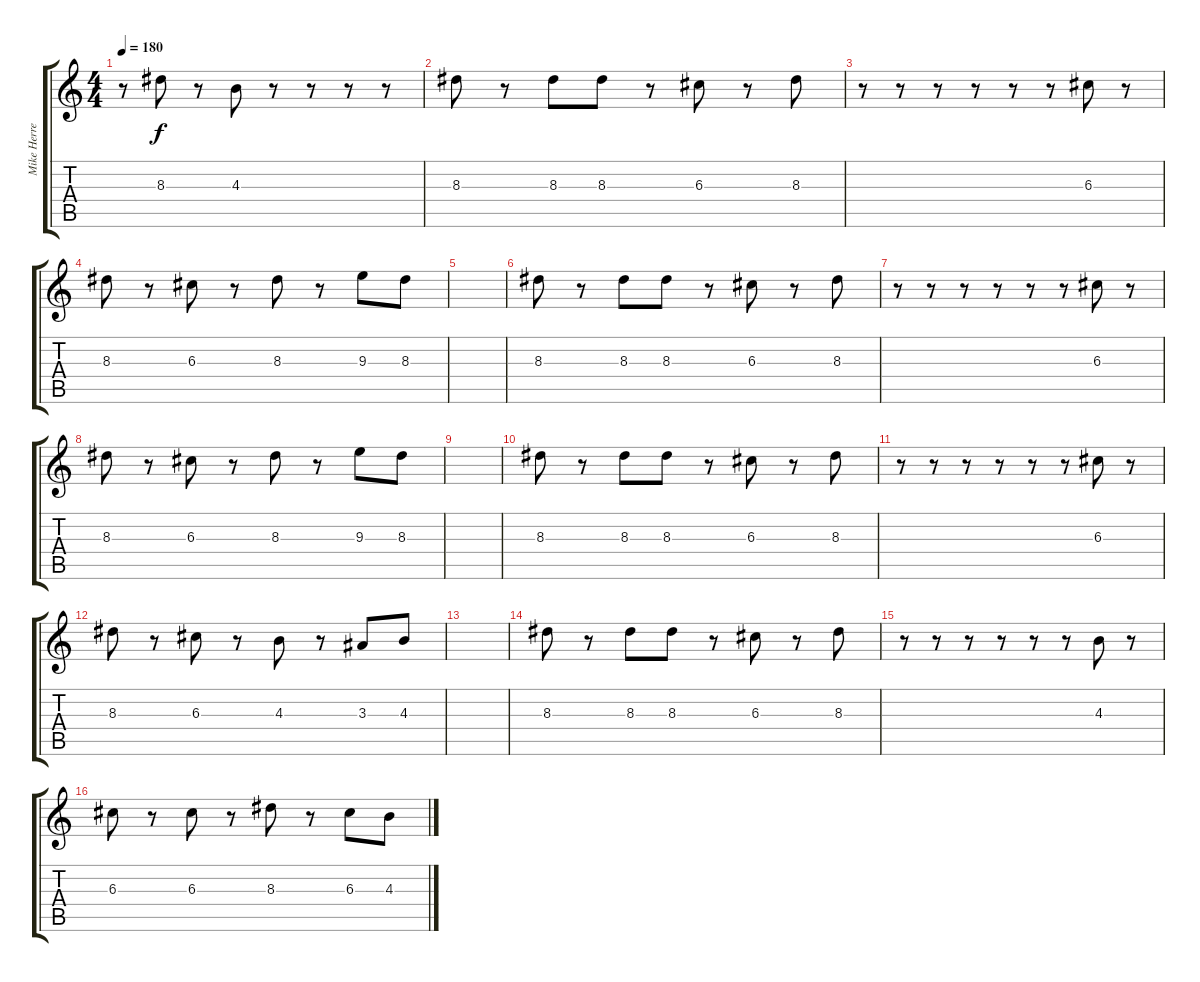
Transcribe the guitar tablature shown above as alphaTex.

\track ("Mike Herrera [Lead Vocals]" "Mike Herre") {instrument contrabass}
\staff {score tabs}
\tuning (E4 B3 G3 D3 A2 E2) {hide}
\ts (4 4)
\tempo 180
\clef g2
\ks c
r.8{dy f} 8.3.8 r.8 4.3.8 r.8 r.8 r.8 r.8 |
8.3.8 r.8 8.3.8 8.3.8 r.8 6.3.8 r.8 8.3.8 |
r.8 r.8 r.8 r.8 r.8 r.8 6.3.8 r.8 |
8.3.8 r.8 6.3.8 r.8 8.3.8 r.8 9.3.8 8.3.8 |
|
8.3.8 r.8 8.3.8 8.3.8 r.8 6.3.8 r.8 8.3.8 |
r.8 r.8 r.8 r.8 r.8 r.8 6.3.8 r.8 |
8.3.8 r.8 6.3.8 r.8 8.3.8 r.8 9.3.8 8.3.8 |
|
8.3.8 r.8 8.3.8 8.3.8 r.8 6.3.8 r.8 8.3.8 |
r.8 r.8 r.8 r.8 r.8 r.8 6.3.8 r.8 |
8.3.8 r.8 6.3.8 r.8 4.3.8 r.8 3.3.8 4.3.8 |
|
8.3.8 r.8 8.3.8 8.3.8 r.8 6.3.8 r.8 8.3.8 |
r.8 r.8 r.8 r.8 r.8 r.8 4.3.8 r.8 |
6.3.8 r.8 6.3.8 r.8 8.3.8 r.8 6.3.8 4.3.8
